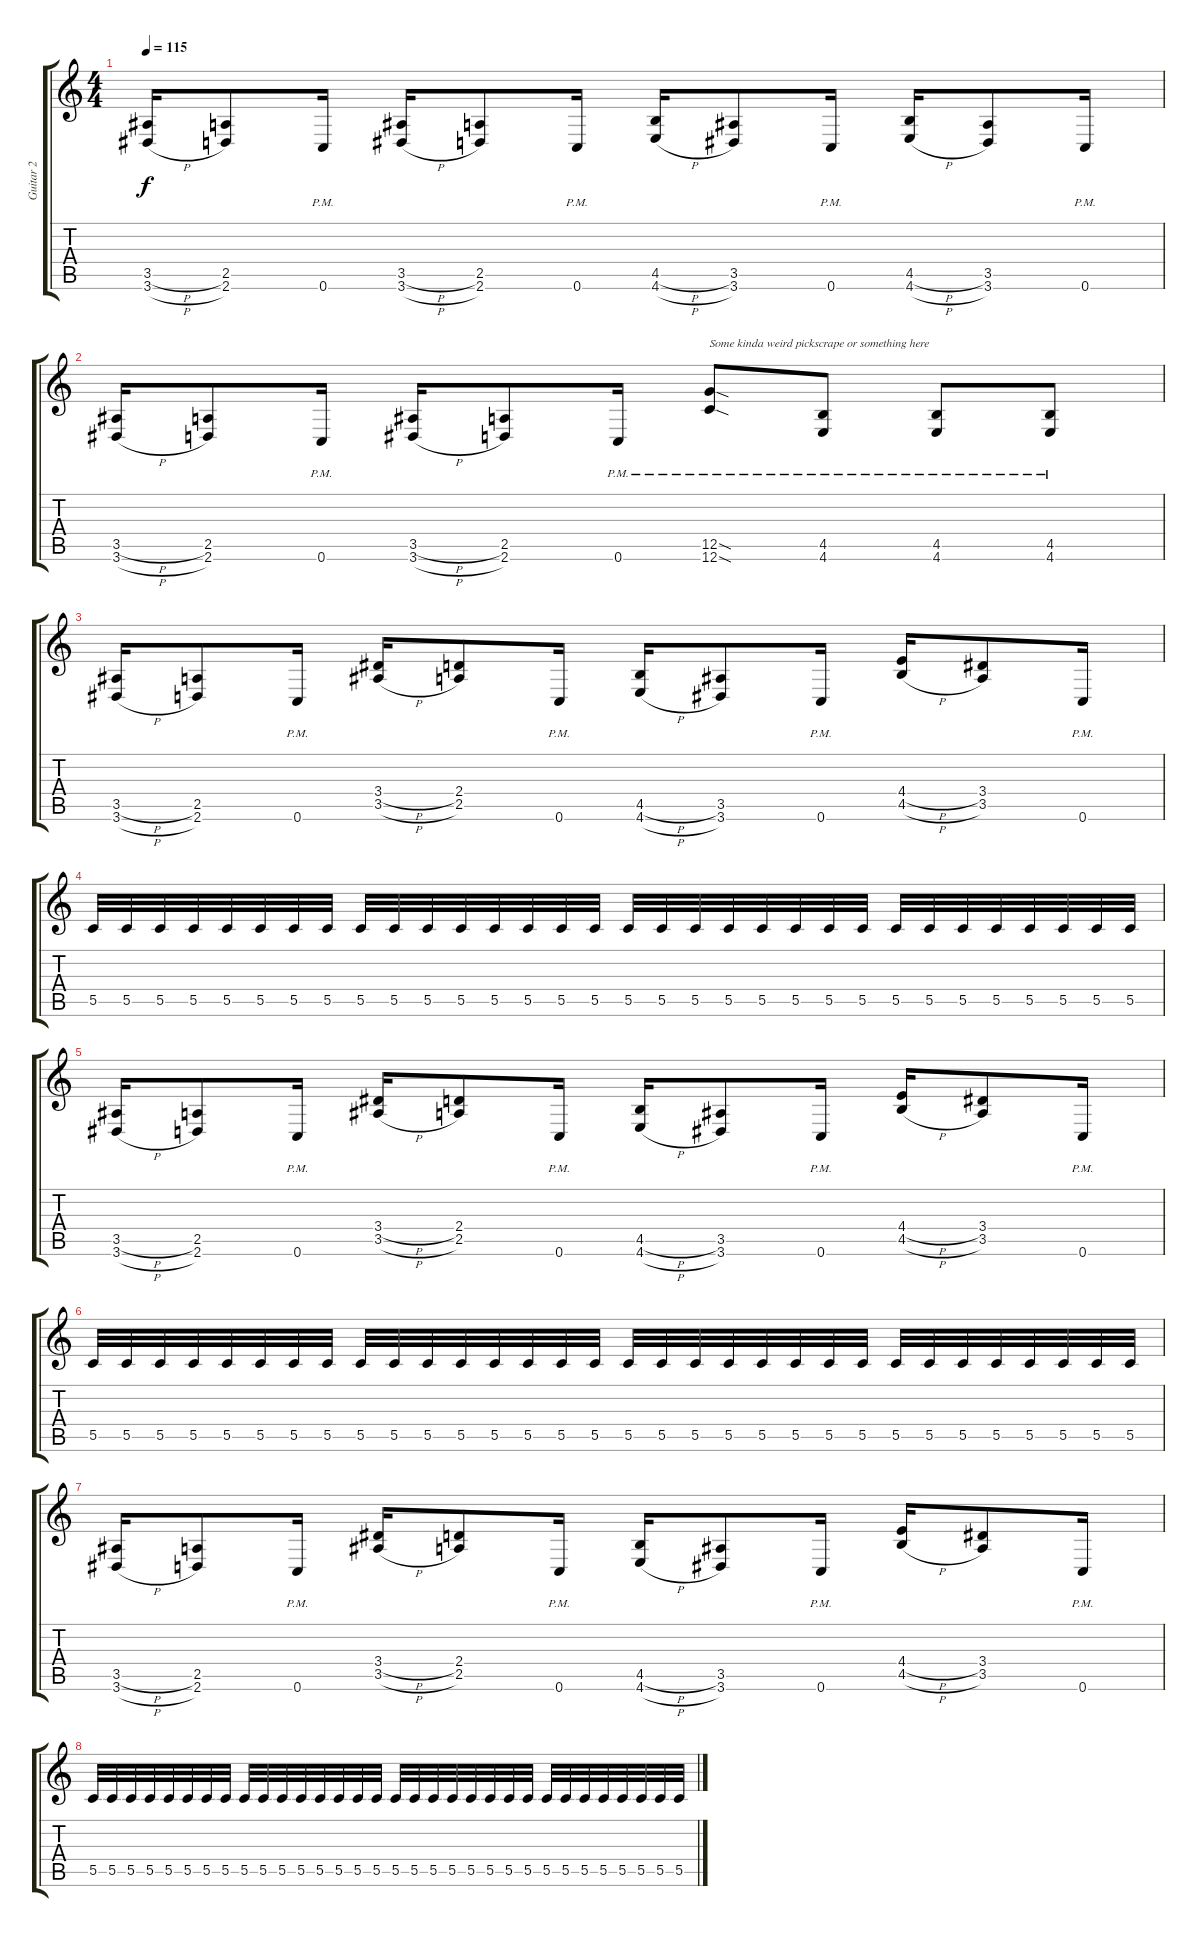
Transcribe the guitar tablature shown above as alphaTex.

\track ("Guitar 2" "Guitar 2") {instrument distortionguitar}
\staff {score tabs}
\tuning (D4 A3 F3 C3 G2 C2) {hide}
\ts (4 4)
\tempo 115
\clef g2
\ks c
(3.5{h} 3.6{h}).16{dy f} (2.5 2.6).8 0.6{pm}.16 (3.5{h} 3.6{h}).16 (2.5 2.6).8 0.6{pm}.16 (4.5{h} 4.6{h}).16 (3.5 3.6).8 0.6{pm}.16 (4.5{h} 4.6{h}).16 (3.5 3.6).8 0.6{pm}.16 |
(3.5{h} 3.6{h}).16 (2.5 2.6).8 0.6{pm}.16 (3.5{h} 3.6{h}).16 (2.5 2.6).8 0.6{pm}.16 (12.5{sod pm} 12.6{sod pm}).8{txt "Some kinda weird pickscrape or something here"} (4.5{pm} 4.6{pm}).8 (4.5{pm} 4.6{pm}).8 (4.5{pm} 4.6{pm}).8 |
(3.5{h} 3.6{h}).16 (2.5 2.6).8 0.6{pm}.16 (3.4{h} 3.5{h}).16 (2.4 2.5).8 0.6{pm}.16 (4.5{h} 4.6{h}).16 (3.5 3.6).8 0.6{pm}.16 (4.4{h} 4.5{h}).16 (3.4 3.5).8 0.6{pm}.16 |
5.5.32 5.5.32 5.5.32 5.5.32 5.5.32 5.5.32 5.5.32 5.5.32 5.5.32 5.5.32 5.5.32 5.5.32 5.5.32 5.5.32 5.5.32 5.5.32 5.5.32 5.5.32 5.5.32 5.5.32 5.5.32 5.5.32 5.5.32 5.5.32 5.5.32 5.5.32 5.5.32 5.5.32 5.5.32 5.5.32 5.5.32 5.5.32 |
(3.5{h} 3.6{h}).16 (2.5 2.6).8 0.6{pm}.16 (3.4{h} 3.5{h}).16 (2.4 2.5).8 0.6{pm}.16 (4.5{h} 4.6{h}).16 (3.5 3.6).8 0.6{pm}.16 (4.4{h} 4.5{h}).16 (3.4 3.5).8 0.6{pm}.16 |
5.5.32 5.5.32 5.5.32 5.5.32 5.5.32 5.5.32 5.5.32 5.5.32 5.5.32 5.5.32 5.5.32 5.5.32 5.5.32 5.5.32 5.5.32 5.5.32 5.5.32 5.5.32 5.5.32 5.5.32 5.5.32 5.5.32 5.5.32 5.5.32 5.5.32 5.5.32 5.5.32 5.5.32 5.5.32 5.5.32 5.5.32 5.5.32 |
(3.5{h} 3.6{h}).16 (2.5 2.6).8 0.6{pm}.16 (3.4{h} 3.5{h}).16 (2.4 2.5).8 0.6{pm}.16 (4.5{h} 4.6{h}).16 (3.5 3.6).8 0.6{pm}.16 (4.4{h} 4.5{h}).16 (3.4 3.5).8 0.6{pm}.16 |
5.5.32 5.5.32 5.5.32 5.5.32 5.5.32 5.5.32 5.5.32 5.5.32 5.5.32 5.5.32 5.5.32 5.5.32 5.5.32 5.5.32 5.5.32 5.5.32 5.5.32 5.5.32 5.5.32 5.5.32 5.5.32 5.5.32 5.5.32 5.5.32 5.5.32 5.5.32 5.5.32 5.5.32 5.5.32 5.5.32 5.5.32 5.5.32
